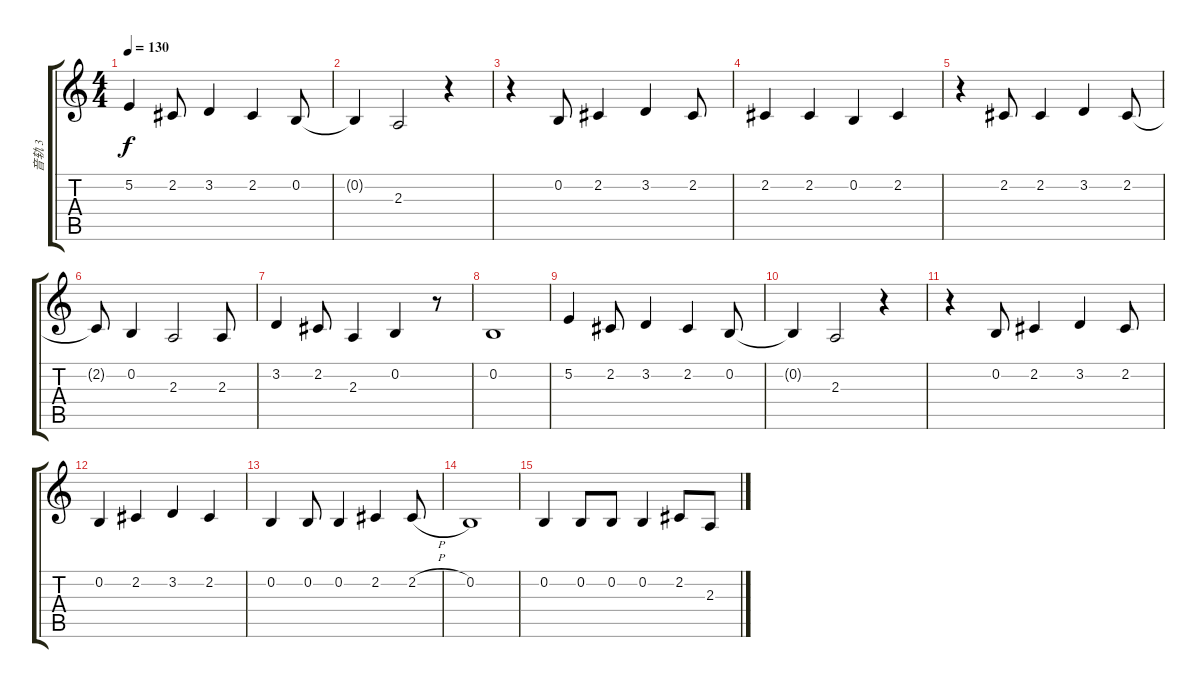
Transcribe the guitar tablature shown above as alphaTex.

\track ("音轨 3" "音轨 3") {instrument electricgrandpiano}
\staff {score tabs}
\tuning (E4 B3 G3 D3 A2 E2) {hide}
\ts (4 4)
\tempo 130
\clef g2
\ks c
5.2.4{dy f} 2.2.8 3.2.4 2.2.4 0.2.8 |
0.2{t}.4 2.3.2 r.4 |
r.4 0.2.8 2.2.4 3.2.4 2.2.8 |
2.2.4 2.2.4 0.2.4 2.2.4 |
r.4 2.2.8 2.2.4 3.2.4 2.2.8 |
2.2{t}.8 0.2.4 2.3.2 2.3.8 |
3.2.4 2.2.8 2.3.4 0.2.4 r.8 |
0.2.1 |
5.2.4 2.2.8 3.2.4 2.2.4 0.2.8 |
0.2{t}.4 2.3.2 r.4 |
r.4 0.2.8 2.2.4 3.2.4 2.2.8 |
0.2.4 2.2.4 3.2.4 2.2.4 |
0.2.4 0.2.8 0.2.4 2.2.4 2.2{h}.8 |
0.2.1 |
0.2.4 0.2.8 0.2.8 0.2.4 2.2.8 2.3.8
